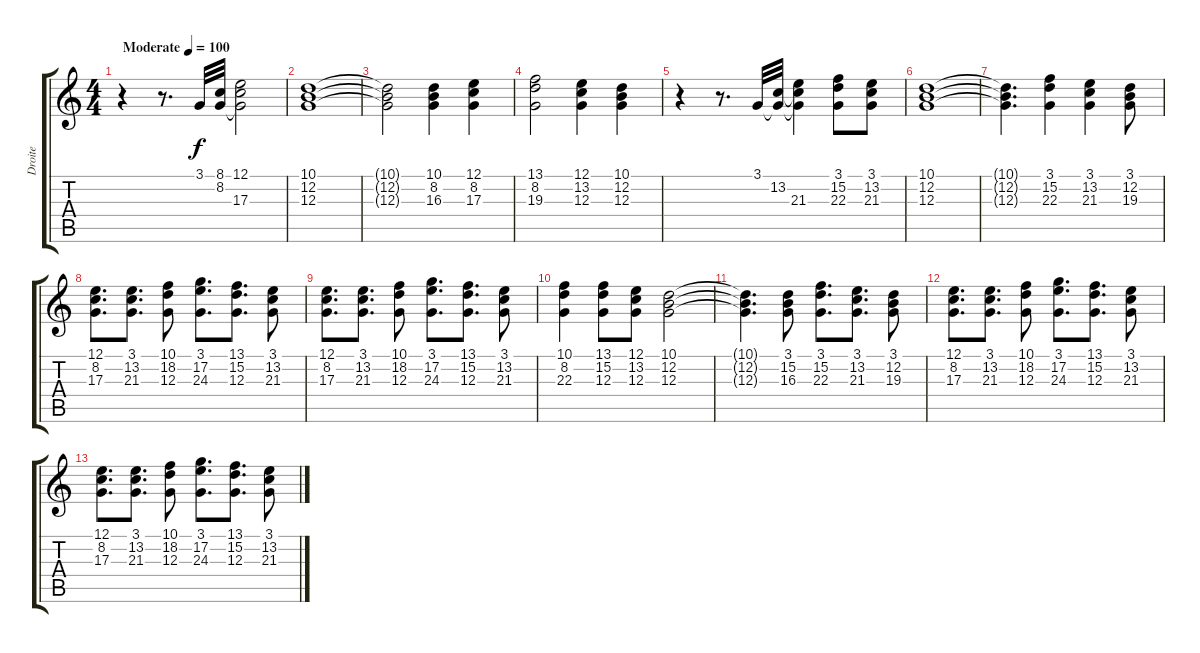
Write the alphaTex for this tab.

\track ("Droite" "Droite") {instrument acousticgrandpiano}
\staff {score tabs}
\tuning (E4 B3 G3 D3 A2 E2) {hide}
\ts (4 4)
\tempo (100 "Moderate")
\clef g2
\ks c
r.4{dy f instrument acousticgrandpiano} r.8{d} 3.1.32 (8.1 8.2).32 (12.1 8.2{t} 17.3).2 |
(10.1 12.2 12.3).1 |
(10.1{t} 12.2{t} 12.3{t}).2 (10.1 8.2 16.3).4 (12.1 8.2 17.3).4 |
(13.1 8.2 19.3).2 (12.1 13.2 12.3).4 (10.1 12.2 12.3).4 |
r.4 r.8{d} 3.1.32 (3.1{t} 13.2).32 (3.1{t} 13.2{t} 21.3).4 (3.1 15.2 22.3).8 (3.1 13.2 21.3).8 |
(10.1 12.2 12.3).1 |
(10.1{t} 12.2{t} 12.3{t}).4{d} (3.1 15.2 22.3).4 (3.1 13.2 21.3).4 (3.1 12.2 19.3).8 |
(12.1 8.2 17.3).8{d} (3.1 13.2 21.3).8{d} (10.1 18.2 12.3).8 (3.1 17.2 24.3).8{d} (13.1 15.2 12.3).8{d} (3.1 13.2 21.3).8 |
(12.1 8.2 17.3).8{d} (3.1 13.2 21.3).8{d} (10.1 18.2 12.3).8 (3.1 17.2 24.3).8{d} (13.1 15.2 12.3).8{d} (3.1 13.2 21.3).8 |
(10.1 8.2 22.3).4 (13.1 15.2 12.3).8 (12.1 13.2 12.3).8 (10.1 12.2 12.3).2 |
(10.1{t} 12.2{t} 12.3{t}).4{d} (3.1 15.2 16.3).8 (3.1 15.2 22.3).8{d} (3.1 13.2 21.3).8{d} (3.1 12.2 19.3).8 |
(12.1 8.2 17.3).8{d} (3.1 13.2 21.3).8{d} (10.1 18.2 12.3).8 (3.1 17.2 24.3).8{d} (13.1 15.2 12.3).8{d} (3.1 13.2 21.3).8 |
(12.1 8.2 17.3).8{d} (3.1 13.2 21.3).8{d} (10.1 18.2 12.3).8 (3.1 17.2 24.3).8{d} (13.1 15.2 12.3).8{d} (3.1 13.2 21.3).8
